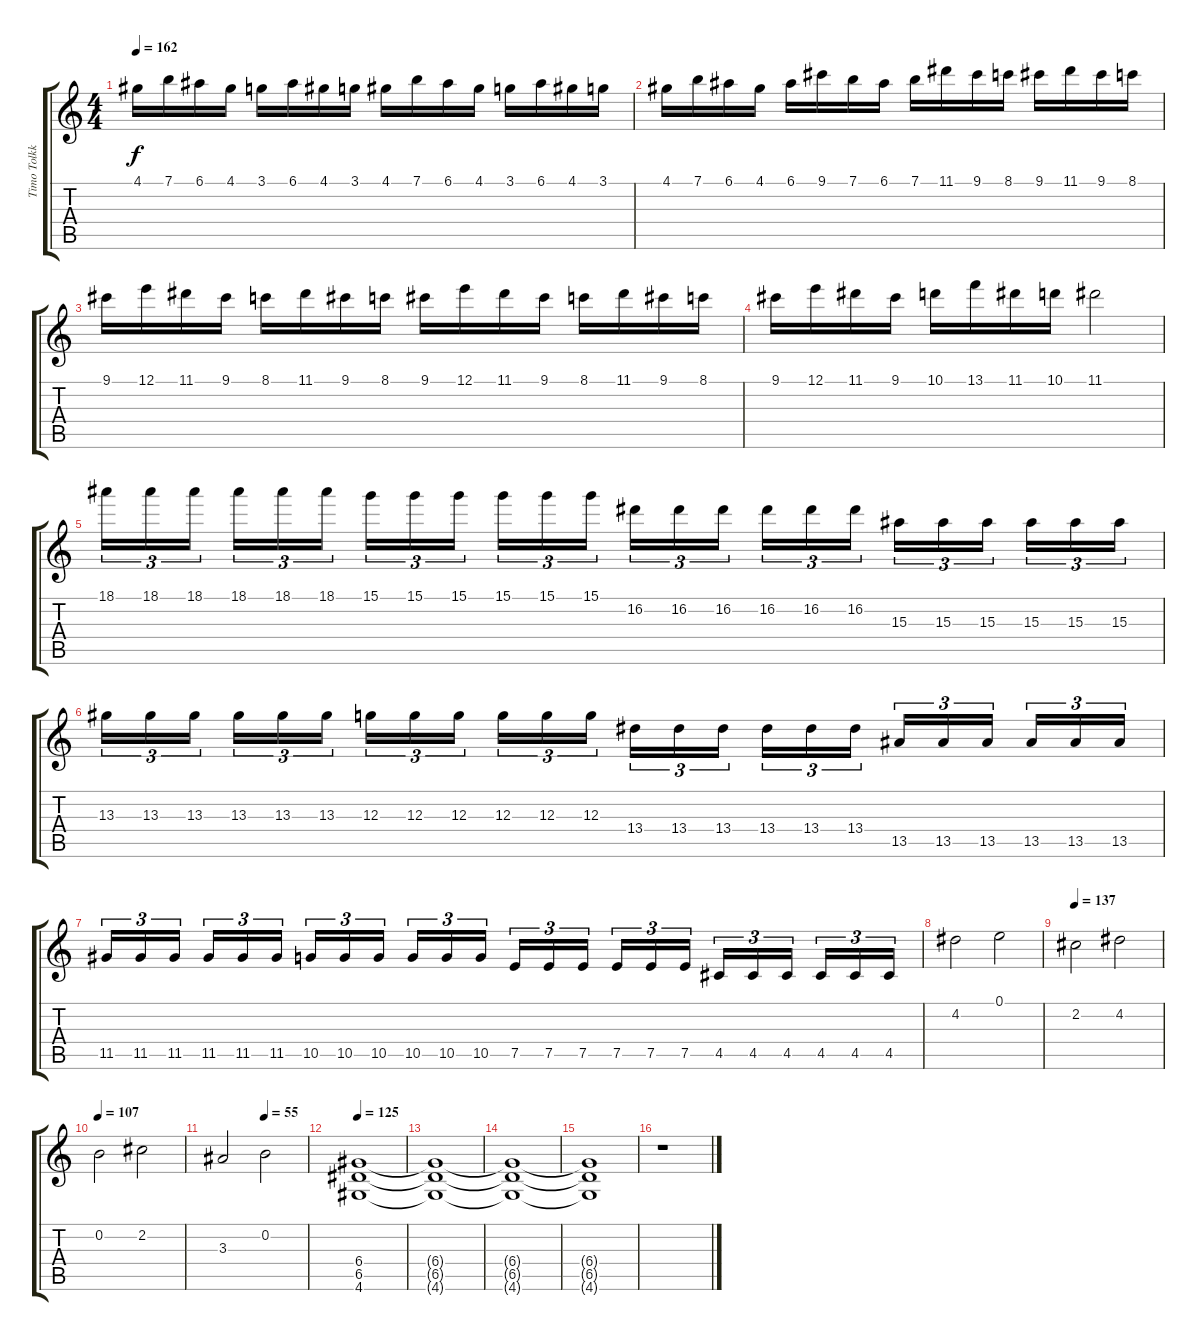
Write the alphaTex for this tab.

\track ("Timo Tolkki" "Timo Tolkk") {instrument distortionguitar}
\staff {score tabs}
\tuning (E4 B3 G3 D3 A2 E2) {hide}
\ts (4 4)
\tempo 162
\clef g2
\ks c
4.1.16{dy f} 7.1.16 6.1.16 4.1.16 3.1.16 6.1.16 4.1.16 3.1.16 4.1.16 7.1.16 6.1.16 4.1.16 3.1.16 6.1.16 4.1.16 3.1.16 |
4.1.16 7.1.16 6.1.16 4.1.16 6.1.16 9.1.16 7.1.16 6.1.16 7.1.16 11.1.16 9.1.16 8.1.16 9.1.16 11.1.16 9.1.16 8.1.16 |
9.1.16 12.1.16 11.1.16 9.1.16 8.1.16 11.1.16 9.1.16 8.1.16 9.1.16 12.1.16 11.1.16 9.1.16 8.1.16 11.1.16 9.1.16 8.1.16 |
9.1.16 12.1.16 11.1.16 9.1.16 10.1.16 13.1.16 11.1.16 10.1.16 11.1.2 |
18.1.16{tu (3 2)} 18.1.16{tu (3 2)} 18.1.16{tu (3 2)} 18.1.16{tu (3 2)} 18.1.16{tu (3 2)} 18.1.16{tu (3 2)} 15.1.16{tu (3 2)} 15.1.16{tu (3 2)} 15.1.16{tu (3 2)} 15.1.16{tu (3 2)} 15.1.16{tu (3 2)} 15.1.16{tu (3 2)} 16.2.16{tu (3 2)} 16.2.16{tu (3 2)} 16.2.16{tu (3 2)} 16.2.16{tu (3 2)} 16.2.16{tu (3 2)} 16.2.16{tu (3 2)} 15.3.16{tu (3 2)} 15.3.16{tu (3 2)} 15.3.16{tu (3 2)} 15.3.16{tu (3 2)} 15.3.16{tu (3 2)} 15.3.16{tu (3 2)} |
13.3.16{tu (3 2)} 13.3.16{tu (3 2)} 13.3.16{tu (3 2)} 13.3.16{tu (3 2)} 13.3.16{tu (3 2)} 13.3.16{tu (3 2)} 12.3.16{tu (3 2)} 12.3.16{tu (3 2)} 12.3.16{tu (3 2)} 12.3.16{tu (3 2)} 12.3.16{tu (3 2)} 12.3.16{tu (3 2)} 13.4.16{tu (3 2)} 13.4.16{tu (3 2)} 13.4.16{tu (3 2)} 13.4.16{tu (3 2)} 13.4.16{tu (3 2)} 13.4.16{tu (3 2)} 13.5.16{tu (3 2)} 13.5.16{tu (3 2)} 13.5.16{tu (3 2)} 13.5.16{tu (3 2)} 13.5.16{tu (3 2)} 13.5.16{tu (3 2)} |
11.5.16{tu (3 2)} 11.5.16{tu (3 2)} 11.5.16{tu (3 2)} 11.5.16{tu (3 2)} 11.5.16{tu (3 2)} 11.5.16{tu (3 2)} 10.5.16{tu (3 2)} 10.5.16{tu (3 2)} 10.5.16{tu (3 2)} 10.5.16{tu (3 2)} 10.5.16{tu (3 2)} 10.5.16{tu (3 2)} 7.5.16{tu (3 2)} 7.5.16{tu (3 2)} 7.5.16{tu (3 2)} 7.5.16{tu (3 2)} 7.5.16{tu (3 2)} 7.5.16{tu (3 2)} 4.5.16{tu (3 2)} 4.5.16{tu (3 2)} 4.5.16{tu (3 2)} 4.5.16{tu (3 2)} 4.5.16{tu (3 2)} 4.5.16{tu (3 2)} |
4.2.2 0.1.2 |
\tempo 137
2.2.2 4.2.2 |
\tempo 107
0.2.2 2.2.2 |
\tempo (55 0.5)
3.3.2 0.2.2 |
\tempo 125
(6.4 6.5 4.6).1 |
(6.4{t} 6.5{t} 4.6{t}).1 |
(6.4{t} 6.5{t} 4.6{t}).1 |
(6.4{t} 6.5{t} 4.6{t}).1 |
r.1
